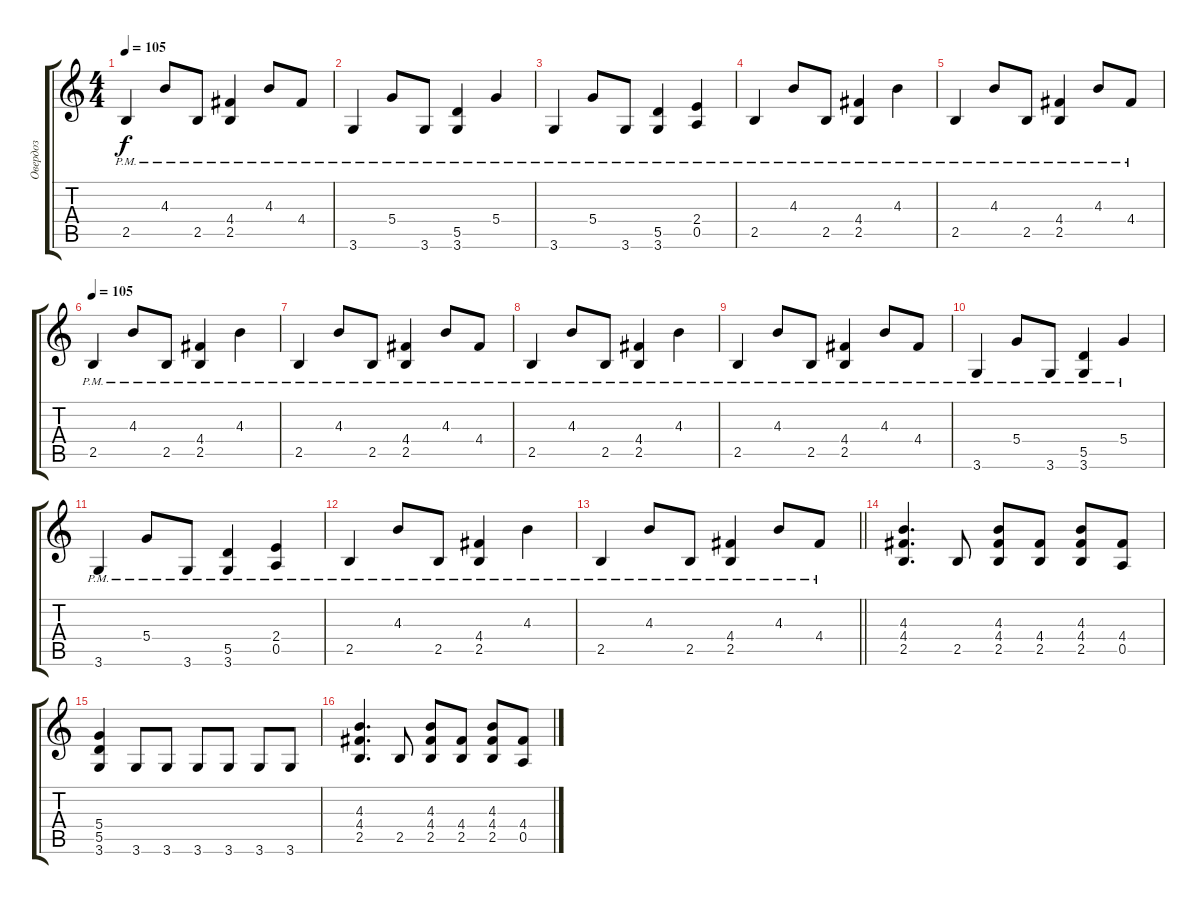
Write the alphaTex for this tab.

\track ("Овердоз" "Овердоз") {instrument overdrivenguitar}
\staff {score tabs}
\tuning (E4 B3 G3 D3 A2 E2) {hide}
\ts (4 4)
\tempo 105
\clef g2
\ks c
2.5{pm}.4{dy f} 4.3{pm}.8 2.5{pm}.8 (4.4{pm} 2.5{pm}).4 4.3{pm}.8 4.4{pm}.8 |
3.6{pm}.4 5.4{pm}.8 3.6{pm}.8 (5.5{pm} 3.6{pm}).4 5.4{pm}.4 |
3.6{pm}.4 5.4{pm}.8 3.6{pm}.8 (5.5{pm} 3.6{pm}).4 (2.4{pm} 0.5{pm}).4 |
2.5{pm}.4 4.3{pm}.8 2.5{pm}.8 (4.4{pm} 2.5{pm}).4 4.3{pm}.4 |
2.5{pm}.4 4.3{pm}.8 2.5{pm}.8 (4.4{pm} 2.5{pm}).4 4.3{pm}.8 4.4{pm}.8 |
\tempo 105
2.5{pm}.4 4.3{pm}.8 2.5{pm}.8 (4.4{pm} 2.5{pm}).4 4.3{pm}.4 |
2.5{pm}.4 4.3{pm}.8 2.5{pm}.8 (4.4{pm} 2.5{pm}).4 4.3{pm}.8 4.4{pm}.8 |
2.5{pm}.4 4.3{pm}.8 2.5{pm}.8 (4.4{pm} 2.5{pm}).4 4.3{pm}.4 |
2.5{pm}.4 4.3{pm}.8 2.5{pm}.8 (4.4{pm} 2.5{pm}).4 4.3{pm}.8 4.4{pm}.8 |
3.6{pm}.4 5.4{pm}.8 3.6{pm}.8 (5.5{pm} 3.6{pm}).4 5.4{pm}.4 |
3.6{pm}.4 5.4{pm}.8 3.6{pm}.8 (5.5{pm} 3.6{pm}).4 (2.4{pm} 0.5{pm}).4 |
2.5{pm}.4 4.3{pm}.8 2.5{pm}.8 (4.4{pm} 2.5{pm}).4 4.3{pm}.4 |
\barLineRight lightlight
2.5{pm}.4 4.3{pm}.8 2.5{pm}.8 (4.4{pm} 2.5{pm}).4 4.3{pm}.8 4.4{pm}.8 |
(4.3 4.4 2.5).4{d} 2.5.8 (4.3 4.4 2.5).8 (4.4 2.5).8 (4.3 4.4 2.5).8 (4.4 0.5).8 |
(5.4 5.5 3.6).4 3.6.8 3.6.8 3.6.8 3.6.8 3.6.8 3.6.8 |
(4.3 4.4 2.5).4{d} 2.5.8 (4.3 4.4 2.5).8 (4.4 2.5).8 (4.3 4.4 2.5).8 (4.4 0.5).8
